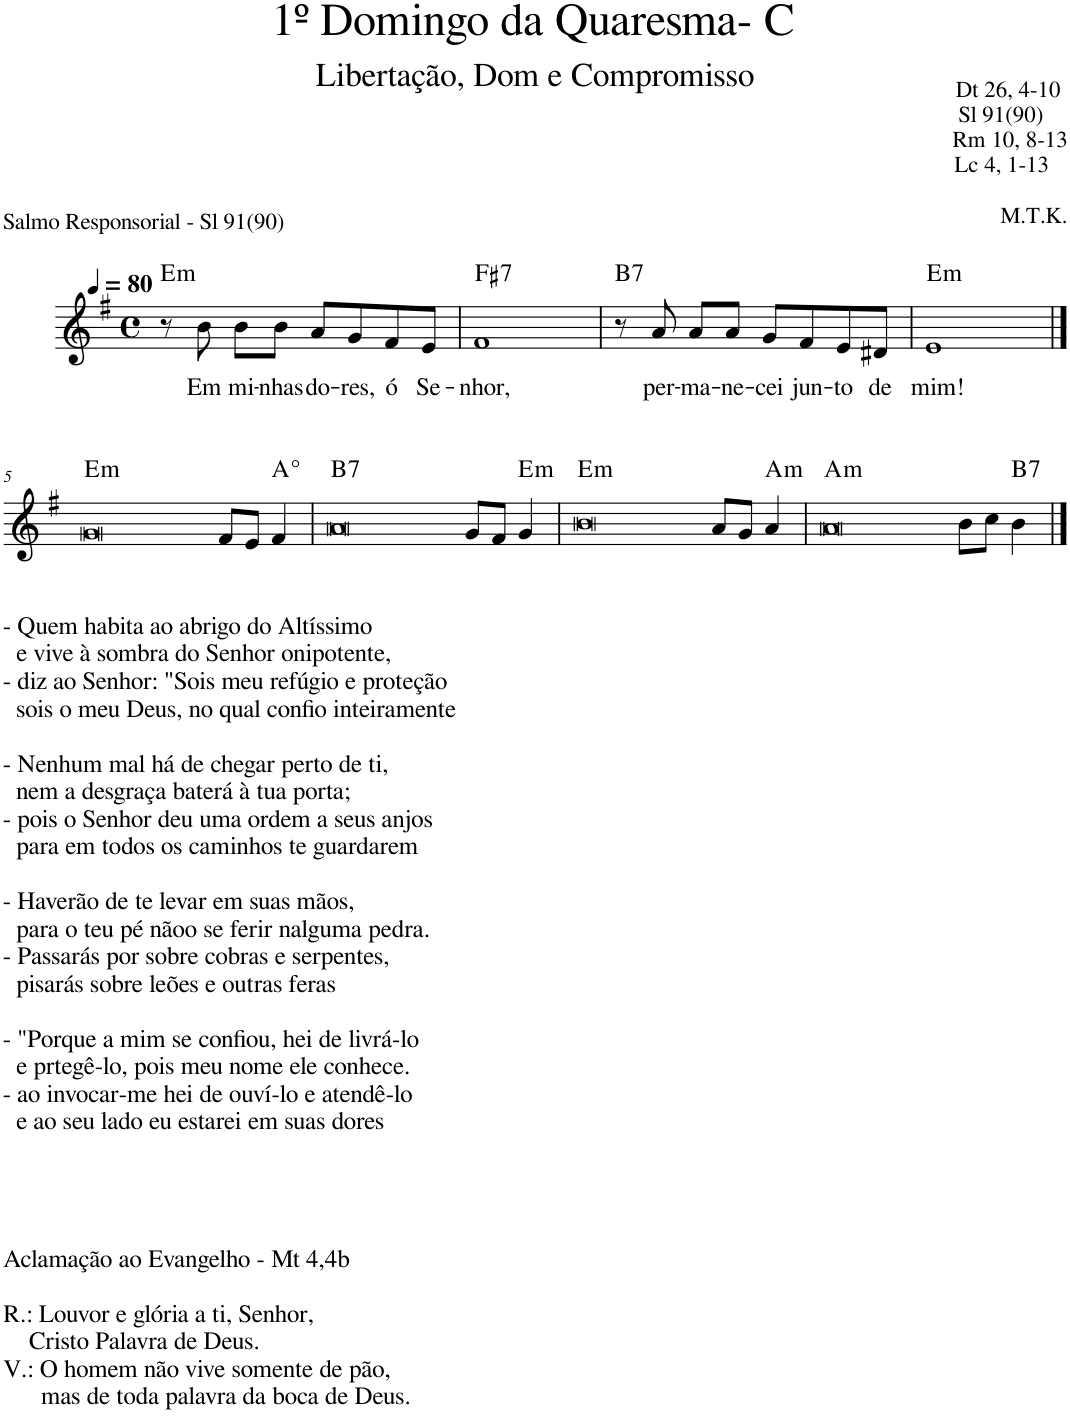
**kern	**text	**harte
*part1	*part1	*part1
*staff1	*staff1	*
*I"Voz	*	*
*I'Vo.	*	*
*clefG2	*	*
*k[f#]	*	*
*M4/4	*	*
*met(c)	*	*
*MM80	*	*
=1	=1	=1
!	!	!LO:H:kt=m
8r	.	E:min
!	!LO:LY:b	!
8b\	Em	.
!	!LO:LY:b	!
8b\L	mi-	.
!	!LO:LY:b	!
8b\J	-nhas	.
!	!LO:LY:b	!
8a/L	do-	.
!	!LO:LY:b	!
8g/	-res,	.
!	!LO:LY:b	!
8f#/	ó	.
!	!LO:LY:b	!
8e/J	Se-	.
=2	=2	=2
!	!LO:LY:b	!LO:H:kt=7
1f#	-nhor,	F#:7
=3	=3	=3
!	!	!LO:H:kt=7
8r	.	B:7
!	!LO:LY:b	!
8a/	per-	.
!	!LO:LY:b	!
8a/L	-ma-	.
!	!LO:LY:b	!
8a/J	-ne-	.
!	!LO:LY:b	!
8g/L	-cei	.
!	!LO:LY:b	!
8f#/	jun-	.
!	!LO:LY:b	!
8e/	-to	.
!	!LO:LY:b	!
8d#X/J	de	.
=4	=4	=4
!	!LO:LY:b	!LO:H:kt=m
1e	mim!	E:min
!!LO:LB:g=z
==5	==5	==5
!LO:TX:b:t=- Quem habita ao abrigo do Altíssimo	!	!
!LO:TX:b:t=e vive à sombra do Senhor onipotente,	!	!
!LO:TX:b:t=- diz ao Senhor&colon; "Sois meu refúgio e proteção	!	!
!LO:TX:b:t=sois o meu Deus, no qual confio inteiramente	!	!
!LO:TX:b:t=- Nenhum mal há de chegar perto de ti,	!	!
!LO:TX:b:t=nem a desgraça baterá à tua porta;	!	!
!LO:TX:b:t=- pois o Senhor deu uma ordem a seus anjos	!	!
!LO:TX:b:t=para em todos os caminhos te guardarem	!	!
!LO:TX:b:t=- Haverão de te levar em suas mãos,	!	!
!LO:TX:b:t=para o teu pé nãoo se ferir nalguma pedra.	!	!
!LO:TX:b:t=- Passarás por sobre cobras e serpentes,	!	!
!LO:TX:b:t=pisarás sobre leões e outras feras	!	!
!LO:TX:b:t=- "Porque a mim se confiou, hei de livrá-lo	!	!
!LO:TX:b:t=e prtegê-lo, pois meu nome ele conhece.	!	!
!LO:TX:b:t=- ao invocar-me hei de ouví-lo e atendê-lo	!	!
!LO:TX:b:t=e ao seu lado eu estarei em suas dores	!	!
!LO:TX:b:t=Aclamação ao Evangelho - Mt 4,4b	!	!
!LO:TX:b:t=R.&colon; Louvor e glória a ti, Senhor,	!	!
!LO:TX:b:t=Cristo Palavra de Deus.	!	!
!LO:TX:b:t=V.&colon; O homem não vive somente de pão,	!	!
!LO:TX:b:t=mas de toda palavra da boca de Deus.	!	!
!	!	!LO:H:kt=m
[1g	.	E:min
1ryy	.	.
8f#/L	.	.
8e/J	.	.
!	!	!LO:H:kt=°
4f#/	.	.
=6	=6	=6
!	!	!LO:H:kt=7
[1a	.	B:7
1g]	.	.
8g/L	.	.
8f#/J	.	.
!	!	!LO:H:kt=m
4g/	.	E:min
=7	=7	=7
!	!	!LO:H:kt=m
[1b	.	E:min
1a]	.	.
8a/L	.	.
8g/J	.	.
!	!	!LO:H:kt=m
4a/	.	A:min
=8	=8	=8
!	!	!LO:H:kt=m
[1a	.	A:min
1b]	.	.
8b\L	.	.
8cc\J	.	.
!	!	!LO:H:kt=7
4b\	.	B:7
==9	==9	==9
1a]	.	.
=	=	=
*-	*-	*-
